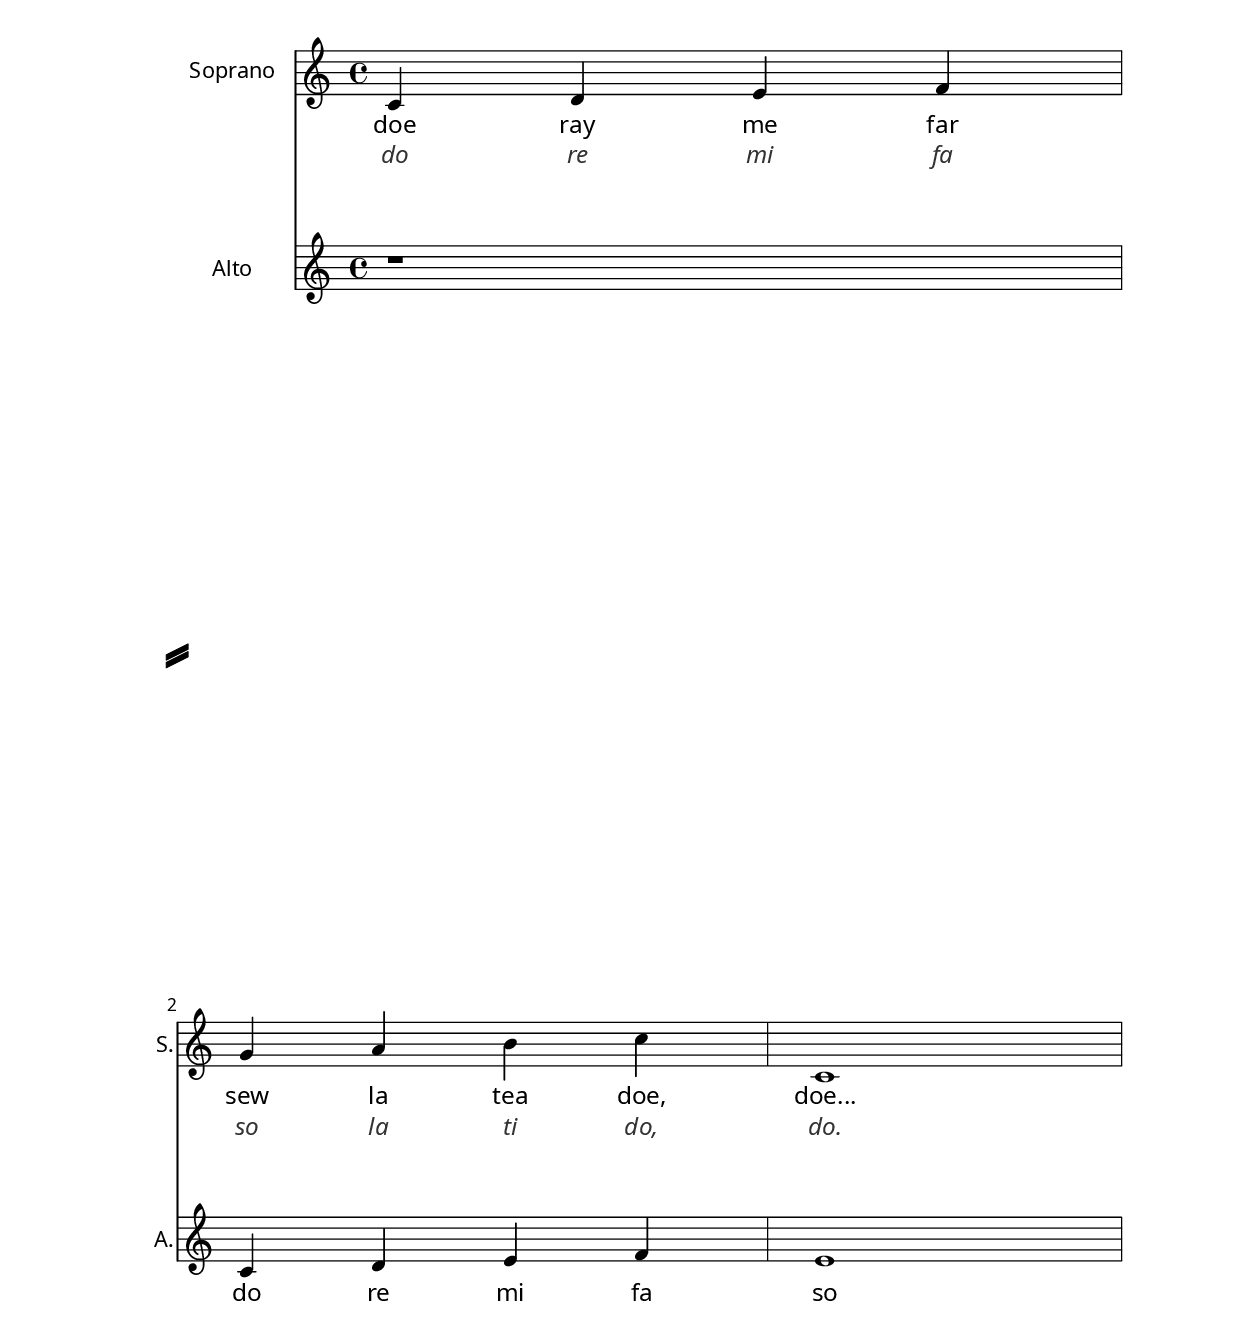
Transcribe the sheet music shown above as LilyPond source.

% ---------------- Generated using MiXuP ----------------
\version "2.12.3"

#(define-markup-command (pencil layout props text) (markup?)
  "Print the string argument pencil-like."
  (interpret-markup layout
   (cons '((font-name . "Hilde") (font-shape . upright)
           (font-series . medium)) props)
   (make-with-color-markup (x11-color 'grey40) text)))

\layout {
  \context {
    \ChoirStaff
    \name "SemiChoirStaff"
    \consists "Span_bar_engraver"
    \override SpanBar #'stencil =
    #(lambda (grob)
      (if (string=? (ly:grob-property grob 'glyph-name) "|")
       (set! (ly:grob-property grob 'glyph-name) ""))
      (ly:span-bar::print grob))
  }
  \context {
    \Score
    \accepts "SemiChoirStaff"
    \override VerticalAxisGroup #'line-break-system-details = #'((minimum-Y-extent . (-30 . 10)))
  }
}

#(set-global-staff-size 21)
#(set-default-paper-size "a4")
#(ly:set-option 'point-and-click #f)

\layout {
  \context {
    \Score
    \override StaffSymbol #'ledger-line-thickness = #'(1.0 . 0)
    \override BarLine #'hair-thickness = #0.8
    \override BarLine #'thick-thickness = #2.0
  }
  \context {
    \Lyrics
    \name AltLyrics
    \alias Lyrics
    \override StanzaNumber #'font-series = #'medium
    \override LyricText #'font-shape = #'italic
    \override LyricText #'color = #(x11-color 'grey20)
  }
  \context {
    \StaffGroup
    \accepts AltLyrics
  }
}

\header {
mixuppartitur = "sample"
}

\book {
\paper {
  ragged-last-bottom = ##f
  after-title-space = 20\mm
  top-margin = 15\mm
  bottom-margin = 20\mm
  line-width = 160\mm
  head-separation = 20\mm
  foot-separation = 20\mm
  system-separator-markup = \slashSeparator
  page-spacing-weight = 10
  indent = 20\mm
  two-sided = ##t
  inner-margin = 30\mm
  outer-margin = 20\mm

  #(define fonts
    (make-pango-font-tree
     "Linux Libertine"
     "Linux Libertine C"
     "Inconsolata"
     0.95
   ))
}

\score {
<<
\new Staff = "soprano1" <<
\set Staff.instrumentName = "Soprano"
\set Staff.shortInstrumentName = "S."
\new Voice = "soprano1voice" {
\relative c' {
 \clef "G"
 \key c \major
 \override Staff.TimeSignature #'style = #'default \time 4/4
 c4 d4 e4 f4 | g4 a4 b4 c4 | c,1
}
}
\new Lyrics = "soprano1x1" \lyricsto "soprano1voice" {
\lyricmode {
 "doe" "ray" "me" "far" "sew" "la" "tea" "doe," "doe..."
}
}
\new AltLyrics = "soprano1x2" \lyricsto "soprano1voice" {
\lyricmode {
 "do" "re" "mi" "fa" "so" "la" "ti" "do," "do."
}
}
>>
\new Staff = "alto2" <<
\set Staff.instrumentName = "Alto"
\set Staff.shortInstrumentName = "A."
\new Voice = "alto2voice" {
\relative c' {
 \clef "G"
 \key c \major
 \override Staff.TimeSignature #'style = #'default \time 4/4
 r1 | c4 d4 e4 f4 | e1
}
}
\new Lyrics = "alto2x1" \lyricsto "alto2voice" {
\lyricmode {
 "do" "re" "mi" "fa" "so" "la"
}
}
>>
>>
}
}
